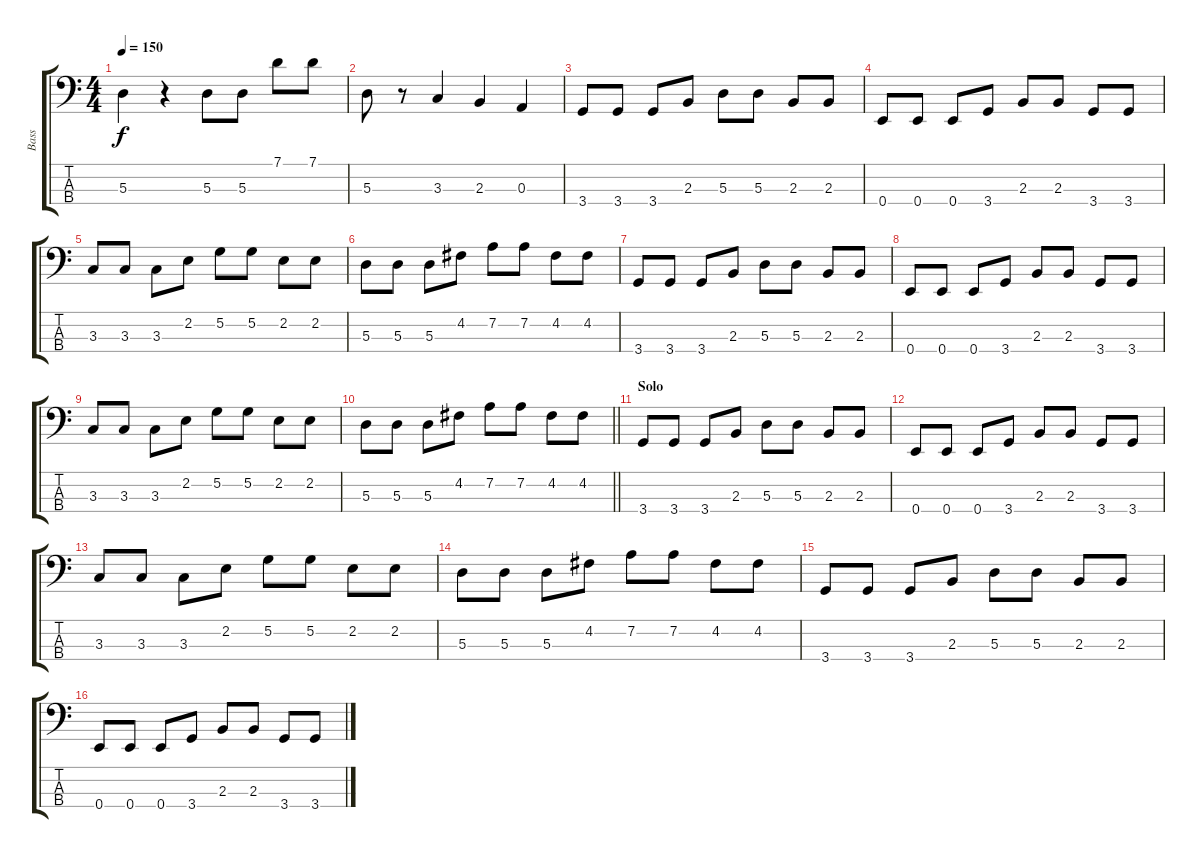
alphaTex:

\track ("Bass" "Bass") {instrument electricbassfinger}
\staff {score tabs}
\tuning (G2 D2 A1 E1) {hide}
\ts (4 4)
\tempo 150
\clef f4
\ks c
5.3.4{dy f} r.4 5.3.8 5.3.8 7.1.8 7.1.8 |
5.3.8 r.8 3.3.4 2.3.4 0.3.4 |
3.4.8 3.4.8 3.4.8 2.3.8 5.3.8 5.3.8 2.3.8 2.3.8 |
0.4.8 0.4.8 0.4.8 3.4.8 2.3.8 2.3.8 3.4.8 3.4.8 |
3.3.8 3.3.8 3.3.8 2.2.8 5.2.8 5.2.8 2.2.8 2.2.8 |
5.3.8 5.3.8 5.3.8 4.2.8 7.2.8 7.2.8 4.2.8 4.2.8 |
3.4.8 3.4.8 3.4.8 2.3.8 5.3.8 5.3.8 2.3.8 2.3.8 |
0.4.8 0.4.8 0.4.8 3.4.8 2.3.8 2.3.8 3.4.8 3.4.8 |
3.3.8 3.3.8 3.3.8 2.2.8 5.2.8 5.2.8 2.2.8 2.2.8 |
\barLineRight lightlight
5.3.8 5.3.8 5.3.8 4.2.8 7.2.8 7.2.8 4.2.8 4.2.8 |
\section ("" "Solo")
3.4.8 3.4.8 3.4.8 2.3.8 5.3.8 5.3.8 2.3.8 2.3.8 |
0.4.8 0.4.8 0.4.8 3.4.8 2.3.8 2.3.8 3.4.8 3.4.8 |
3.3.8 3.3.8 3.3.8 2.2.8 5.2.8 5.2.8 2.2.8 2.2.8 |
5.3.8 5.3.8 5.3.8 4.2.8 7.2.8 7.2.8 4.2.8 4.2.8 |
3.4.8 3.4.8 3.4.8 2.3.8 5.3.8 5.3.8 2.3.8 2.3.8 |
0.4.8 0.4.8 0.4.8 3.4.8 2.3.8 2.3.8 3.4.8 3.4.8
